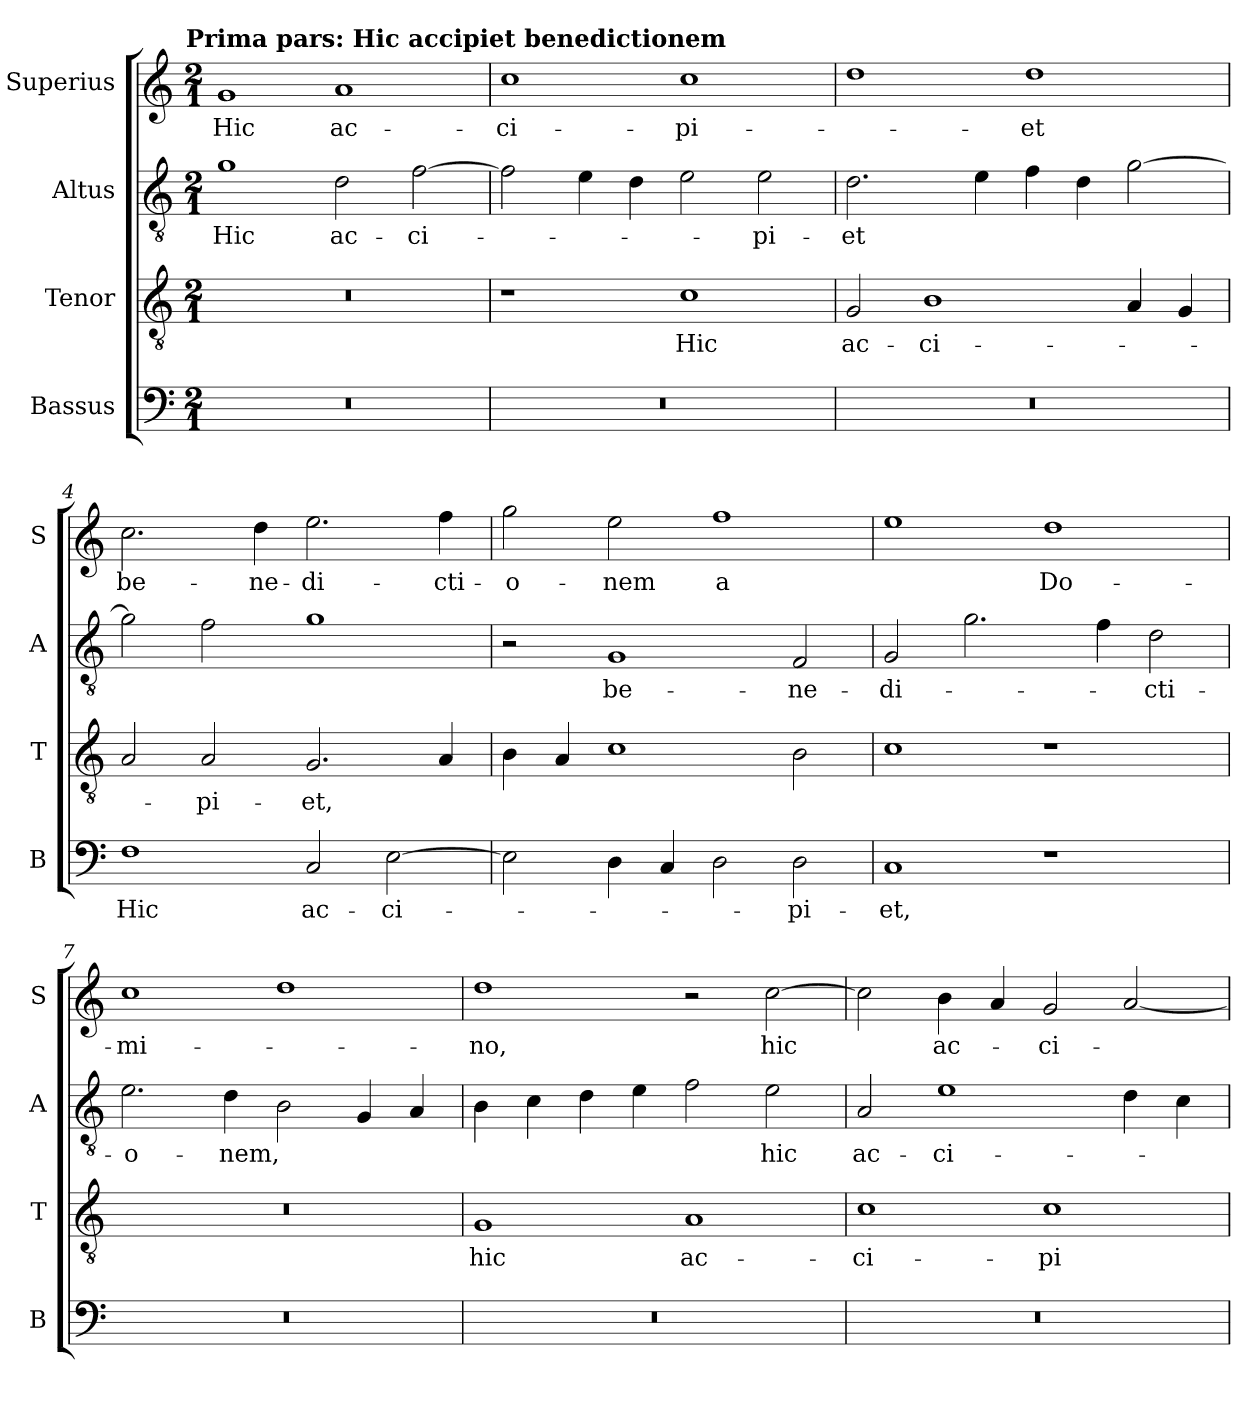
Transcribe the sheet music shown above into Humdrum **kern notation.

**kern	**text	**kern	**text	**kern	**text	**kern	**text
*part4	*part4	*part3	*part3	*part2	*part2	*part1	*part1
*staff4	*staff4	*staff3	*staff3	*staff2	*staff2	*staff1	*staff1
*I"Bassus	*	*I"Tenor	*	*I"Altus	*	*I"Superius	*
*I'B	*	*I'T	*	*I'A	*	*I'S	*
*clefF4	*	*clefGv2	*	*clefGv2	*	*clefG2	*
*k[]	*	*k[]	*	*k[]	*	*k[]	*
!!LO:TX:omd:t=Prima pars&colon; Hic accipiet benedictionem
*M2/1	*	*M2/1	*	*M2/1	*	*M2/1	*
=1	=1	=1	=1	=1	=1	=1	=1
0r	.	0r	.	1g	Hic	1g	Hic
.	.	.	.	2d	ac-	1a	ac-
.	.	.	.	[2f	-ci-	.	.
=2	=2	=2	=2	=2	=2	=2	=2
0r	.	1r	.	2f]	.	1cc	-ci-
.	.	.	.	4e	.	.	.
.	.	.	.	4d	.	.	.
.	.	1c	Hic	2e	.	1cc	-pi-
.	.	.	.	2e	-pi-	.	.
=3	=3	=3	=3	=3	=3	=3	=3
0r	.	2G	ac-	2.d	-et	1dd	.
.	.	1B	-ci-	.	.	.	.
.	.	.	.	4e	.	.	.
.	.	.	.	4f	.	1dd	-et
.	.	.	.	4d	.	.	.
.	.	4A	.	[2g	.	.	.
.	.	4G	.	.	.	.	.
=4	=4	=4	=4	=4	=4	=4	=4
1F	Hic	2A	.	2g]	.	2.cc	be-
.	.	2A	-pi-	2f	.	.	.
.	.	.	.	.	.	4dd	-ne-
2C	ac-	2.G	-et,	1g	.	2.ee	-di-
[2E	-ci-	.	.	.	.	.	.
.	.	4A	.	.	.	4ff	-cti-
=5	=5	=5	=5	=5	=5	=5	=5
2E]	.	4B	.	2r	.	2gg	-o-
.	.	4A	.	.	.	.	.
4D	.	1c	.	1G	be-	2ee	-nem
4C	.	.	.	.	.	.	.
2D	.	.	.	.	.	1ff	a
2D	-pi-	2B	.	2F	-ne-	.	.
=6	=6	=6	=6	=6	=6	=6	=6
1C	-et,	1c	.	2G	-di-	1ee	.
.	.	.	.	2.g	.	.	.
1r	.	1r	.	.	.	1dd	Do-
.	.	.	.	4f	.	.	.
.	.	.	.	2d	-cti-	.	.
=7	=7	=7	=7	=7	=7	=7	=7
0r	.	0r	.	2.e	-o-	1cc	-mi-
.	.	.	.	4d	-nem,	.	.
.	.	.	.	2B	.	1dd	.
.	.	.	.	4G	.	.	.
.	.	.	.	4A	.	.	.
=8	=8	=8	=8	=8	=8	=8	=8
0r	.	1G	hic	4B	.	1dd	-no,
.	.	.	.	4c	.	.	.
.	.	.	.	4d	.	.	.
.	.	.	.	4e	.	.	.
.	.	1A	ac-	2f	.	2r	.
.	.	.	.	2e	hic	[2cc	hic
=9	=9	=9	=9	=9	=9	=9	=9
0r	.	1c	-ci-	2A	ac-	2cc]	.
.	.	.	.	1e	-ci-	4b	ac-
.	.	.	.	.	.	4a	.
.	.	1c	-pi-	.	.	2g	-ci-
.	.	.	.	4d	.	[2a	.
.	.	.	.	4c	.	.	.
=	=	=	=	=	=	=	=
*-	*-	*-	*-	*-	*-	*-	*-
